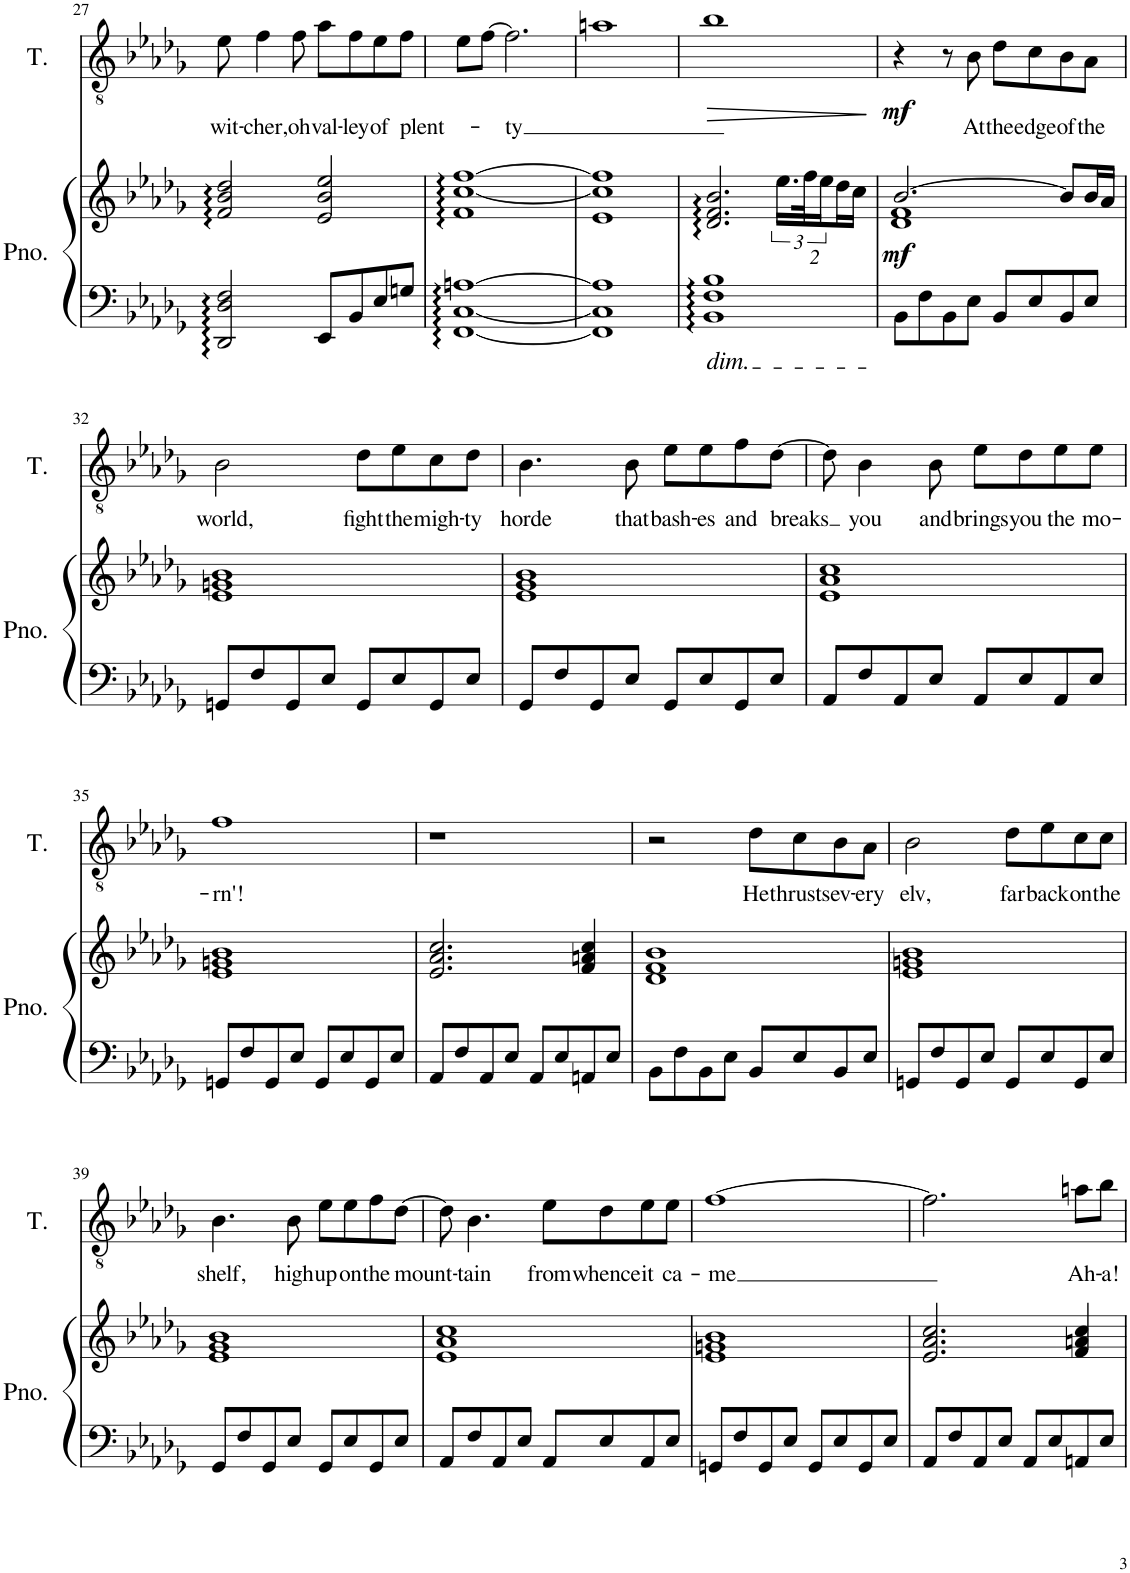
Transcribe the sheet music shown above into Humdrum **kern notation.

**kern	**kern	**dynam	**kern	**text	**dynam
*part2	*part2	*part2	*part1	*part1	*part1
*staff3	*staff2	*staff2/3	*staff1	*staff1	*staff1
*I"Piano	*	*	*I"Tenor	*	*
*I'Pno.	*	*	*I'T.	*	*
!!LO:PB:g=z
*clefF4	*clefG2	*	*clefGv2	*	*
*k[b-e-a-d-g-]	*k[b-e-a-d-g-]	*	*k[b-e-a-d-g-]	*	*
*M4/4	*M4/4	*	*M4/4	*	*
=27	=27	=27	=27	=27	=27
!	!	!	!	!LO:LY:b	!
2DD-/ 2D-/ 2F/	2f/ 2b-/ 2dd-/	.	8e-\	wit-	.
!	!	!	!	!LO:LY:b	!
.	.	.	4f\	-cher,	.
!	!	!	!	!LO:LY:b	!
.	.	.	8f\	oh	.
!	!	!	!	!LO:LY:b	!
8EE-/L	2e-/ 2b-/ 2ee-/	.	8a-\L	val-	.
!	!	!	!	!LO:LY:b	!
8BB-/	.	.	8f\	-ley	.
!	!	!	!	!LO:LY:b	!
8E-/	.	.	8e-\	of	.
!	!	!	!	!LO:LY:b	!
8Gn/J	.	.	8f\J	plent-	.
=28	=28	=28	=28	=28	=28
[1FF [1C [1An	1f [1cc [1ff	.	8e-\L	.	.
.	.	.	[8f\J	.	.
!	!	!	!	!LO:LY:b	!
.	.	.	2.f\]	-ty	.
=29	=29	=29	=29	=29	=29
1FF] 1C] 1A]	1e- 1cc] 1ff]	.	1an	.	.
=30	=30	=30	=30	=30	=30
!LO:TX:b:i:t=dim.	!	!	!	!	!
!	!	!	!	!	!LO:HP:b
1BB- 1F 1B-	2.d-/ 2.f/ 2.b-/	.	1b-	.	>
*	*Xbrackettup	*	*	*	*
.	16ee-\LL	.	.	.	.
.	48ff\K	.	.	.	.
.	24ee-\	.	.	.	.
.	16dd-\	.	.	.	.
.	16cc\JJ	.	.	.	.
.	.	.	.	.	]
=31	=31	=31	=31	=31	=31
*	*^	*	*	*	*
!	!	!	!LO:DY:b	!	!	!LO:DY:b
8BB-\L	[2.b-/	1d- 1f	mf	4r	.	mf
8F\	.	.	.	.	.	.
8BB-\	.	.	.	8r	.	.
!	!	!	!	!	!LO:LY:b	!
8E-\J	.	.	.	8B-\	At	.
!	!	!	!	!	!LO:LY:b	!
8BB-/L	.	.	.	8d-\L	the	.
!	!	!	!	!	!LO:LY:b	!
8E-/	.	.	.	8c\	edge	.
!	!	!	!	!	!LO:LY:b	!
8BB-/	8b-/L]	.	.	8B-\	of	.
!	!	!	!	!	!LO:LY:b	!
8E-/J	16b-/L	.	.	8A-\J	the	.
.	16a-/JJ	.	.	.	.	.
*	*v	*v	*	*	*	*
!!LO:LB:g=z
=32	=32	=32	=32	=32	=32
!	!	!	!	!LO:LY:b	!
8GGn/L	1e- 1gn 1b-	.	2B-\	world,	.
8F/	.	.	.	.	.
8GG/	.	.	.	.	.
8E-/J	.	.	.	.	.
!	!	!	!	!LO:LY:b	!
8GG/L	.	.	8d-\L	fight	.
!	!	!	!	!LO:LY:b	!
8E-/	.	.	8e-\	the	.
!	!	!	!	!LO:LY:b	!
8GG/	.	.	8c\	migh-	.
!	!	!	!	!LO:LY:b	!
8E-/J	.	.	8d-\J	-ty	.
=33	=33	=33	=33	=33	=33
!	!	!	!	!LO:LY:b	!
8GG-/L	1e- 1g- 1b-	.	4.B-\	horde	.
8F/	.	.	.	.	.
8GG-/	.	.	.	.	.
!	!	!	!	!LO:LY:b	!
8E-/J	.	.	8B-\	that	.
!	!	!	!	!LO:LY:b	!
8GG-/L	.	.	8e-\L	bash-	.
!	!	!	!	!LO:LY:b	!
8E-/	.	.	8e-\	-es	.
!	!	!	!	!LO:LY:b	!
8GG-/	.	.	8f\	and	.
!	!	!	!	!LO:LY:b	!
8E-/J	.	.	[8d-\J	breaks	.
=34	=34	=34	=34	=34	=34
8AA-/L	1e- 1a- 1cc	.	8d-\]	.	.
!	!	!	!	!LO:LY:b	!
8F/	.	.	4B-\	you	.
8AA-/	.	.	.	.	.
!	!	!	!	!LO:LY:b	!
8E-/J	.	.	8B-\	and	.
!	!	!	!	!LO:LY:b	!
8AA-/L	.	.	8e-\L	brings	.
!	!	!	!	!LO:LY:b	!
8E-/	.	.	8d-\	you	.
!	!	!	!	!LO:LY:b	!
8AA-/	.	.	8e-\	the	.
!	!	!	!	!LO:LY:b	!
8E-/J	.	.	8e-\J	mo-	.
!!LO:LB:g=z
=35	=35	=35	=35	=35	=35
!	!	!	!	!LO:LY:b	!
8GGn/L	1e- 1gn 1b-	.	1f	-rn'!	.
8F/	.	.	.	.	.
8GG/	.	.	.	.	.
8E-/J	.	.	.	.	.
8GG/L	.	.	.	.	.
8E-/	.	.	.	.	.
8GG/	.	.	.	.	.
8E-/J	.	.	.	.	.
=36	=36	=36	=36	=36	=36
8AA-/L	2.e-/ 2.a-/ 2.cc/	.	1r	.	.
8F/	.	.	.	.	.
8AA-/	.	.	.	.	.
8E-/J	.	.	.	.	.
8AA-/L	.	.	.	.	.
8E-/	.	.	.	.	.
8AAn/	4f/ 4an/ 4cc/	.	.	.	.
8E-/J	.	.	.	.	.
=37	=37	=37	=37	=37	=37
8BB-\L	1d- 1f 1b-	.	2r	.	.
8F\	.	.	.	.	.
8BB-\	.	.	.	.	.
8E-\J	.	.	.	.	.
!	!	!	!	!LO:LY:b	!
8BB-/L	.	.	8d-\L	He	.
!	!	!	!	!LO:LY:b	!
8E-/	.	.	8c\	thrusts	.
!	!	!	!	!LO:LY:b	!
8BB-/	.	.	8B-\	ev-	.
!	!	!	!	!LO:LY:b	!
8E-/J	.	.	8A-\J	-ery	.
=38	=38	=38	=38	=38	=38
!	!	!	!	!LO:LY:b	!
8GGn/L	1e- 1gn 1b-	.	2B-\	elv,	.
8F/	.	.	.	.	.
8GG/	.	.	.	.	.
8E-/J	.	.	.	.	.
!	!	!	!	!LO:LY:b	!
8GG/L	.	.	8d-\L	far	.
!	!	!	!	!LO:LY:b	!
8E-/	.	.	8e-\	back	.
!	!	!	!	!LO:LY:b	!
8GG/	.	.	8c\	on	.
!	!	!	!	!LO:LY:b	!
8E-/J	.	.	8c\J	the	.
!!LO:LB:g=z
=39	=39	=39	=39	=39	=39
!	!	!	!	!LO:LY:b	!
8GG-/L	1e- 1g- 1b-	.	4.B-\	shelf,	.
8F/	.	.	.	.	.
8GG-/	.	.	.	.	.
!	!	!	!	!LO:LY:b	!
8E-/J	.	.	8B-\	high	.
!	!	!	!	!LO:LY:b	!
8GG-/L	.	.	8e-\L	up	.
!	!	!	!	!LO:LY:b	!
8E-/	.	.	8e-\	on	.
!	!	!	!	!LO:LY:b	!
8GG-/	.	.	8f\	the	.
!	!	!	!	!LO:LY:b	!
8E-/J	.	.	[8d-\J	mount-	.
=40	=40	=40	=40	=40	=40
8AA-/L	1e- 1a- 1cc	.	8d-\]	.	.
!	!	!	!	!LO:LY:b	!
8F/	.	.	4.B-\	-tain	.
8AA-/	.	.	.	.	.
8E-/J	.	.	.	.	.
!	!	!	!	!LO:LY:b	!
8AA-/L	.	.	8e-\L	from	.
!	!	!	!	!LO:LY:b	!
8E-/	.	.	8d-\	whence	.
!	!	!	!	!LO:LY:b	!
8AA-/	.	.	8e-\	it	.
!	!	!	!	!LO:LY:b	!
8E-/J	.	.	8e-\J	ca-	.
=41	=41	=41	=41	=41	=41
!	!	!	!	!LO:LY:b	!
8GGn/L	1e- 1gn 1b-	.	[1f	-me	.
8F/	.	.	.	.	.
8GG/	.	.	.	.	.
8E-/J	.	.	.	.	.
8GG/L	.	.	.	.	.
8E-/	.	.	.	.	.
8GG/	.	.	.	.	.
8E-/J	.	.	.	.	.
=42	=42	=42	=42	=42	=42
8AA-/L	2.e-/ 2.a-/ 2.cc/	.	2.f\]	.	.
8F/	.	.	.	.	.
8AA-/	.	.	.	.	.
8E-/J	.	.	.	.	.
8AA-/L	.	.	.	.	.
8E-/	.	.	.	.	.
!	!	!	!	!LO:LY:b	!
8AAn/	4f/ 4an/ 4cc/	.	8an\L	Ah-	.
!	!	!	!	!LO:LY:b	!
8E-/J	.	.	8b-\J	-a!	.
=	=	=	=	=	=
*-	*-	*-	*-	*-	*-
